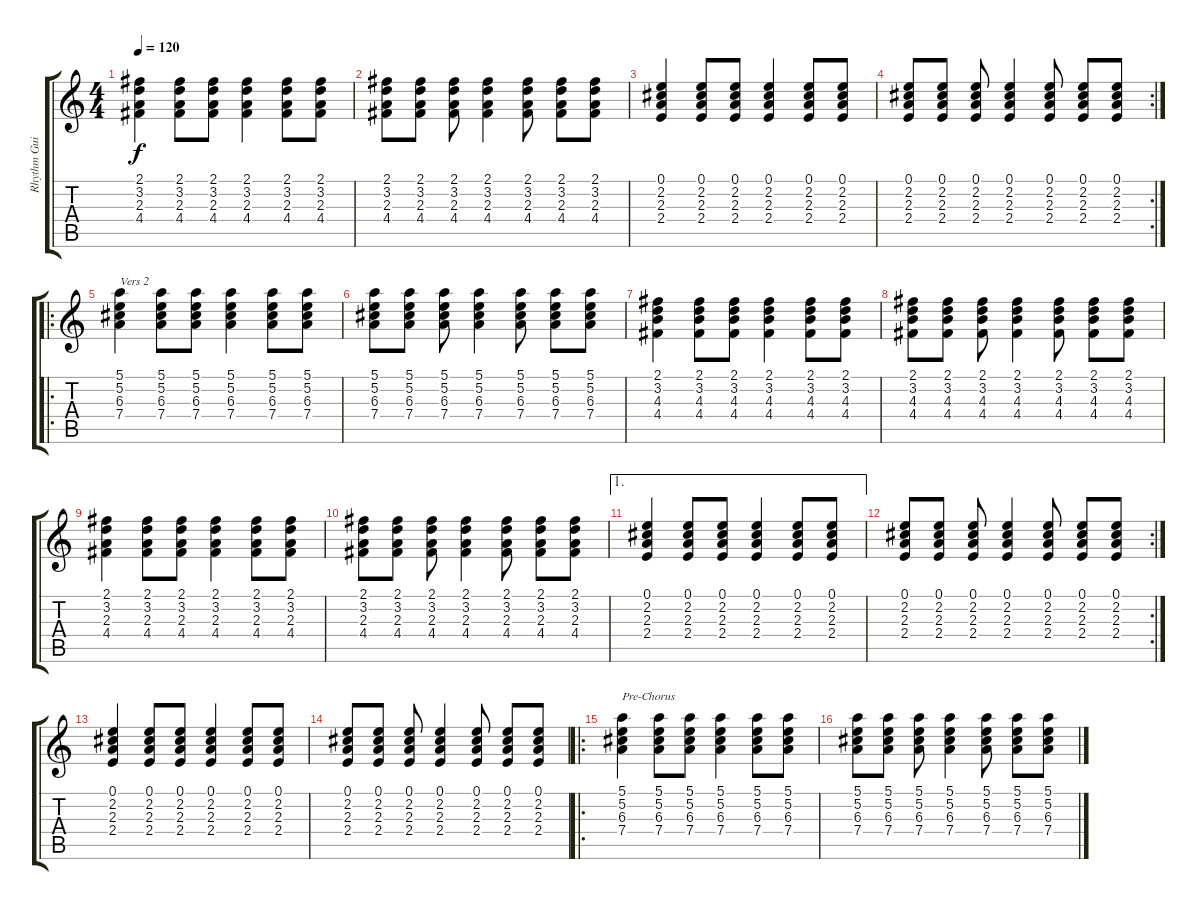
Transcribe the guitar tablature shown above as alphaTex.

\track ("Rhythm Guitar" "Rhythm Gui") {instrument acousticguitarsteel}
\staff {score tabs}
\tuning (E4 B3 G3 D3 A2 E2) {hide}
\ts (4 4)
\tempo 120
\clef g2
\ks c
(2.1 3.2 2.3 4.4).4{dy f} (2.1 3.2 2.3 4.4).8 (2.1 3.2 2.3 4.4).8 (2.1 3.2 2.3 4.4).4 (2.1 3.2 2.3 4.4).8 (2.1 3.2 2.3 4.4).8 |
(2.1 3.2 2.3 4.4).8 (2.1 3.2 2.3 4.4).8 (2.1 3.2 2.3 4.4).8 (2.1 3.2 2.3 4.4).4 (2.1 3.2 2.3 4.4).8 (2.1 3.2 2.3 4.4).8 (2.1 3.2 2.3 4.4).8 |
(0.1 2.2 2.3 2.4).4 (0.1 2.2 2.3 2.4).8 (0.1 2.2 2.3 2.4).8 (0.1 2.2 2.3 2.4).4 (0.1 2.2 2.3 2.4).8 (0.1 2.2 2.3 2.4).8 |
\rc 2
(0.1 2.2 2.3 2.4).8 (0.1 2.2 2.3 2.4).8 (0.1 2.2 2.3 2.4).8 (0.1 2.2 2.3 2.4).4 (0.1 2.2 2.3 2.4).8 (0.1 2.2 2.3 2.4).8 (0.1 2.2 2.3 2.4).8 |
\ro
(5.1 5.2 6.3 7.4).4{txt "Vers 2"} (5.1 5.2 6.3 7.4).8 (5.1 5.2 6.3 7.4).8 (5.1 5.2 6.3 7.4).4 (5.1 5.2 6.3 7.4).8 (5.1 5.2 6.3 7.4).8 |
(5.1 5.2 6.3 7.4).8 (5.1 5.2 6.3 7.4).8 (5.1 5.2 6.3 7.4).8 (5.1 5.2 6.3 7.4).4 (5.1 5.2 6.3 7.4).8 (5.1 5.2 6.3 7.4).8 (5.1 5.2 6.3 7.4).8 |
(2.1 3.2 4.3 4.4).4 (2.1 3.2 4.3 4.4).8 (2.1 3.2 4.3 4.4).8 (2.1 3.2 4.3 4.4).4 (2.1 3.2 4.3 4.4).8 (2.1 3.2 4.3 4.4).8 |
(2.1 3.2 4.3 4.4).8 (2.1 3.2 4.3 4.4).8 (2.1 3.2 4.3 4.4).8 (2.1 3.2 4.3 4.4).4 (2.1 3.2 4.3 4.4).8 (2.1 3.2 4.3 4.4).8 (2.1 3.2 4.3 4.4).8 |
(2.1 3.2 2.3 4.4).4 (2.1 3.2 2.3 4.4).8 (2.1 3.2 2.3 4.4).8 (2.1 3.2 2.3 4.4).4 (2.1 3.2 2.3 4.4).8 (2.1 3.2 2.3 4.4).8 |
(2.1 3.2 2.3 4.4).8 (2.1 3.2 2.3 4.4).8 (2.1 3.2 2.3 4.4).8 (2.1 3.2 2.3 4.4).4 (2.1 3.2 2.3 4.4).8 (2.1 3.2 2.3 4.4).8 (2.1 3.2 2.3 4.4).8 |
\ae 1
(0.1 2.2 2.3 2.4).4 (0.1 2.2 2.3 2.4).8 (0.1 2.2 2.3 2.4).8 (0.1 2.2 2.3 2.4).4 (0.1 2.2 2.3 2.4).8 (0.1 2.2 2.3 2.4).8 |
\rc 2
(0.1 2.2 2.3 2.4).8 (0.1 2.2 2.3 2.4).8 (0.1 2.2 2.3 2.4).8 (0.1 2.2 2.3 2.4).4 (0.1 2.2 2.3 2.4).8 (0.1 2.2 2.3 2.4).8 (0.1 2.2 2.3 2.4).8 |
(0.1 2.2 2.3 2.4).4 (0.1 2.2 2.3 2.4).8 (0.1 2.2 2.3 2.4).8 (0.1 2.2 2.3 2.4).4 (0.1 2.2 2.3 2.4).8 (0.1 2.2 2.3 2.4).8 |
(0.1 2.2 2.3 2.4).8 (0.1 2.2 2.3 2.4).8 (0.1 2.2 2.3 2.4).8 (0.1 2.2 2.3 2.4).4 (0.1 2.2 2.3 2.4).8 (0.1 2.2 2.3 2.4).8 (0.1 2.2 2.3 2.4).8 |
\ro
(5.1 5.2 6.3 7.4).4{txt "Pre-Chorus"} (5.1 5.2 6.3 7.4).8 (5.1 5.2 6.3 7.4).8 (5.1 5.2 6.3 7.4).4 (5.1 5.2 6.3 7.4).8 (5.1 5.2 6.3 7.4).8 |
(5.1 5.2 6.3 7.4).8 (5.1 5.2 6.3 7.4).8 (5.1 5.2 6.3 7.4).8 (5.1 5.2 6.3 7.4).4 (5.1 5.2 6.3 7.4).8 (5.1 5.2 6.3 7.4).8 (5.1 5.2 6.3 7.4).8
